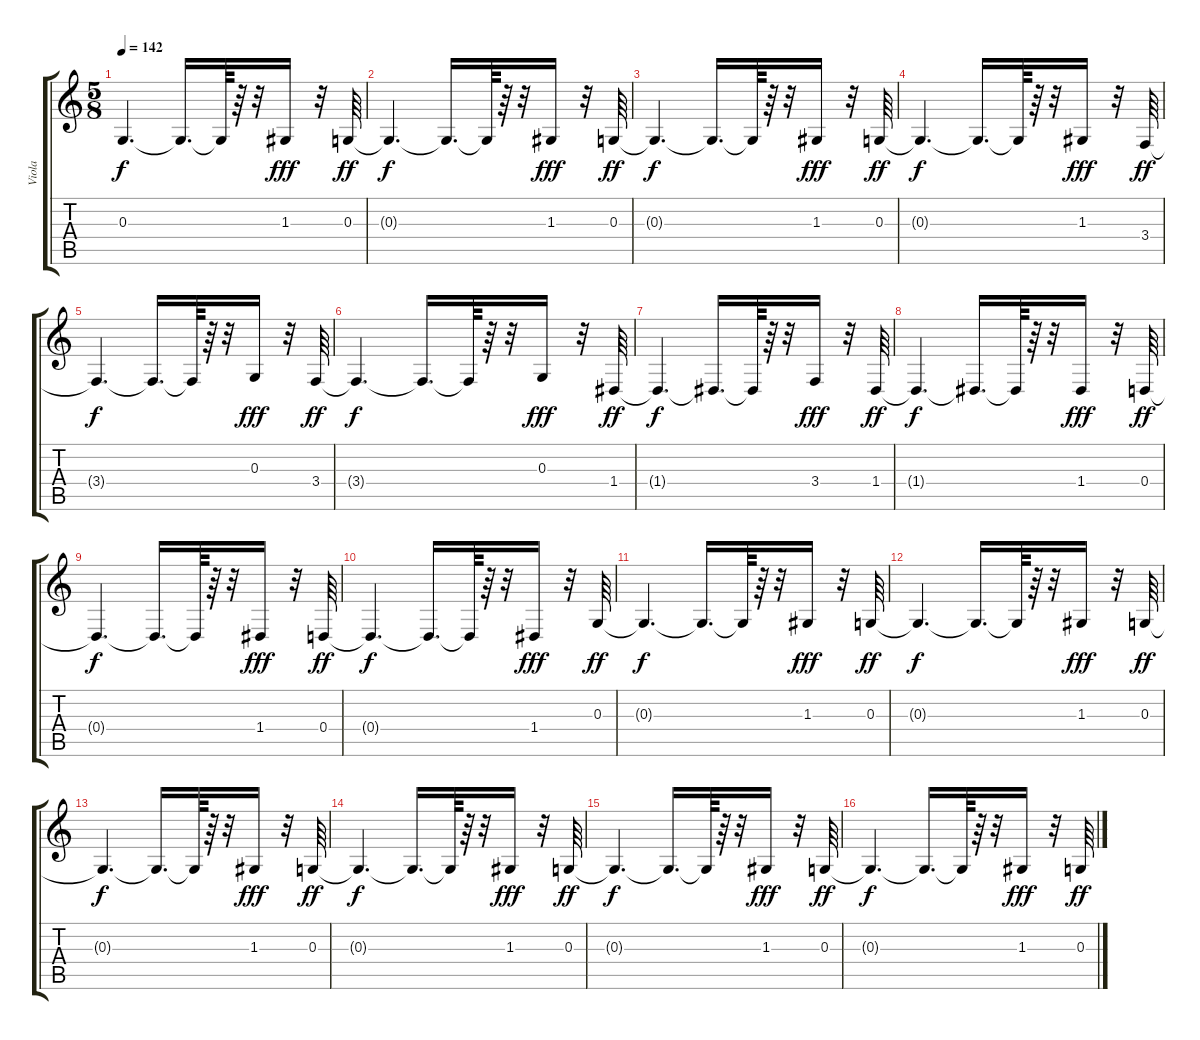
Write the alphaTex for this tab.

\track ("Viola                               " "Viola     ") {instrument viola}
\staff {score tabs}
\tuning (E4 B3 G3 D3 A2 E2) {hide}
\ts (5 8)
\tempo 142
\clef g2
\ks c
0.3{t}.4{d dy f} 0.3{t}.16{d} 0.3{t}.64 r.64 r.32 1.3.16{dy fff} r.32 0.3.64{dy ff} |
0.3{t}.4{d dy f} 0.3{t}.16{d} 0.3{t}.64 r.64 r.32 1.3.16{dy fff} r.32 0.3.64{dy ff} |
0.3{t}.4{d dy f} 0.3{t}.16{d} 0.3{t}.64 r.64 r.32 1.3.16{dy fff} r.32 0.3.64{dy ff} |
0.3{t}.4{d dy f} 0.3{t}.16{d} 0.3{t}.64 r.64 r.32 1.3.16{dy fff} r.32 3.4.64{dy ff} |
3.4{t}.4{d dy f} 3.4{t}.16{d} 3.4{t}.64 r.64 r.32 0.3.16{dy fff} r.32 3.4.64{dy ff} |
3.4{t}.4{d dy f} 3.4{t}.16{d} 3.4{t}.64 r.64 r.32 0.3.16{dy fff} r.32 1.4.64{dy ff} |
1.4{t}.4{d dy f} 1.4{t}.16{d} 1.4{t}.64 r.64 r.32 3.4.16{dy fff} r.32 1.4.64{dy ff} |
1.4{t}.4{d dy f} 1.4{t}.16{d} 1.4{t}.64 r.64 r.32 1.4.16{dy fff} r.32 0.4.64{dy ff} |
0.4{t}.4{d dy f} 0.4{t}.16{d} 0.4{t}.64 r.64 r.32 1.4.16{dy fff} r.32 0.4.64{dy ff} |
0.4{t}.4{d dy f} 0.4{t}.16{d} 0.4{t}.64 r.64 r.32 1.4.16{dy fff} r.32 0.3.64{dy ff} |
0.3{t}.4{d dy f} 0.3{t}.16{d} 0.3{t}.64 r.64 r.32 1.3.16{dy fff} r.32 0.3.64{dy ff} |
0.3{t}.4{d dy f} 0.3{t}.16{d} 0.3{t}.64 r.64 r.32 1.3.16{dy fff} r.32 0.3.64{dy ff} |
0.3{t}.4{d dy f} 0.3{t}.16{d} 0.3{t}.64 r.64 r.32 1.3.16{dy fff} r.32 0.3.64{dy ff} |
0.3{t}.4{d dy f} 0.3{t}.16{d} 0.3{t}.64 r.64 r.32 1.3.16{dy fff} r.32 0.3.64{dy ff} |
0.3{t}.4{d dy f} 0.3{t}.16{d} 0.3{t}.64 r.64 r.32 1.3.16{dy fff} r.32 0.3.64{dy ff} |
0.3{t}.4{d dy f} 0.3{t}.16{d} 0.3{t}.64 r.64 r.32 1.3.16{dy fff} r.32 0.3.64{dy ff}
